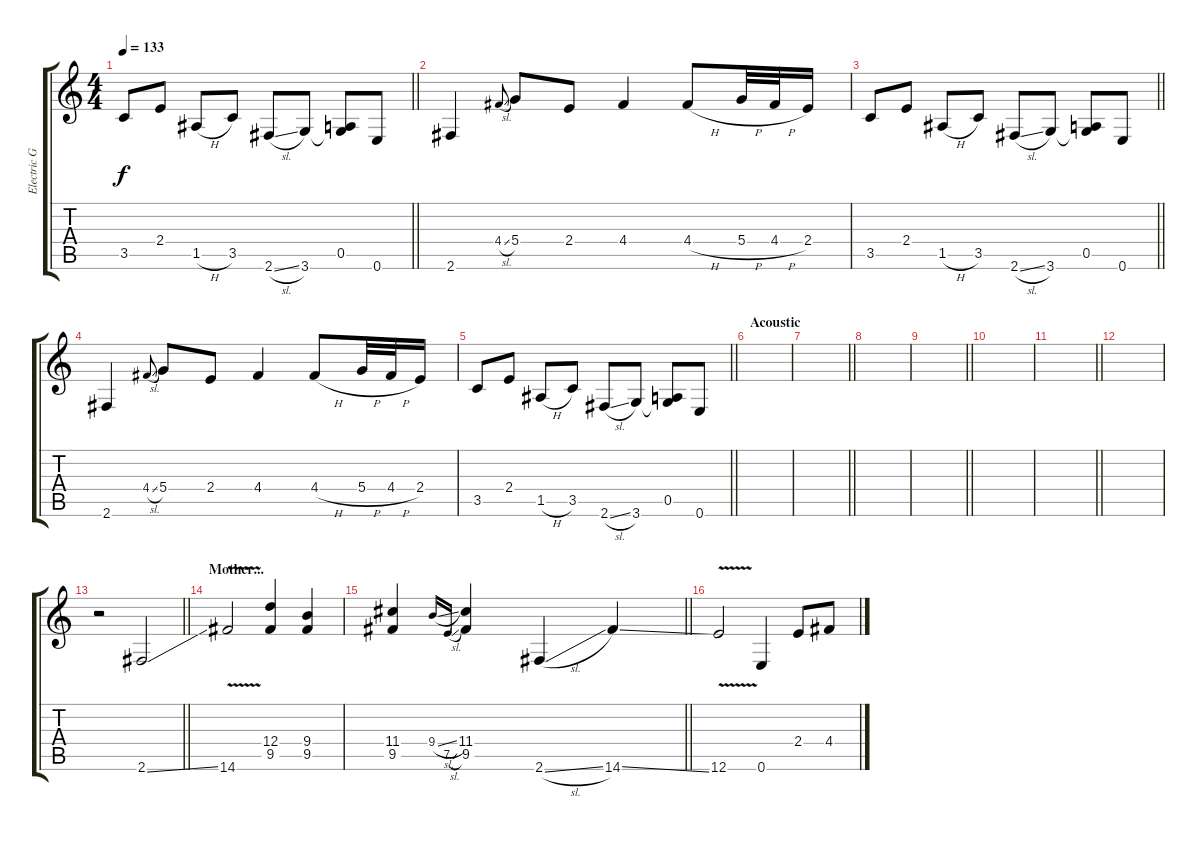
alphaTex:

\track ("Electric Guitars" "Electric G") {instrument overdrivenguitar}
\staff {score tabs}
\tuning (E4 B3 G3 D3 A2 E2) {hide}
\ts (4 4)
\tempo 133
\clef g2
\barLineRight lightlight
\ks c
3.5.8{dy f} 2.4.8 1.5{h}.8 3.5.8 2.6{sl}.8 3.6.8 (0.5 3.6{t}).8 0.6.8 |
\section ("" "")
2.6.4 4.4{sl}.8{gr onbeat} 5.4.8 2.4.8 4.4.4 4.4{h}.8 5.4{h}.32 4.4{h}.32 2.4.16 |
\barLineRight lightlight
3.5.8 2.4.8 1.5{h}.8 3.5.8 2.6{sl}.8 3.6.8 (0.5 3.6{t}).8 0.6.8 |
2.6.4 4.4{sl}.8{gr onbeat} 5.4.8 2.4.8 4.4.4 4.4{h}.8 5.4{h}.32 4.4{h}.32 2.4.16 |
\barLineRight lightlight
3.5.8 2.4.8 1.5{h}.8 3.5.8 2.6{sl}.8 3.6.8 (0.5 3.6{t}).8 0.6.8 |
\section ("" "Acoustic")
|
\barLineRight lightlight
|
|
\barLineRight lightlight
|
\section ("" "")
|
\barLineRight lightlight
|
|
\barLineRight lightlight
r.2 2.6{ss}.2 |
\section ("" "Mother...")
14.6{v}.2 (12.4 9.5).4 (9.4 9.5).4 |
\barLineRight lightlight
(11.4 9.5).4 9.4{sl}.16{gr onbeat} 7.5{sl}.16{gr onbeat} (11.4 9.5).4 2.6{sl}.4 14.6{ss}.4 |
12.6{v}.2 0.6.4 2.4.8 4.4.8
